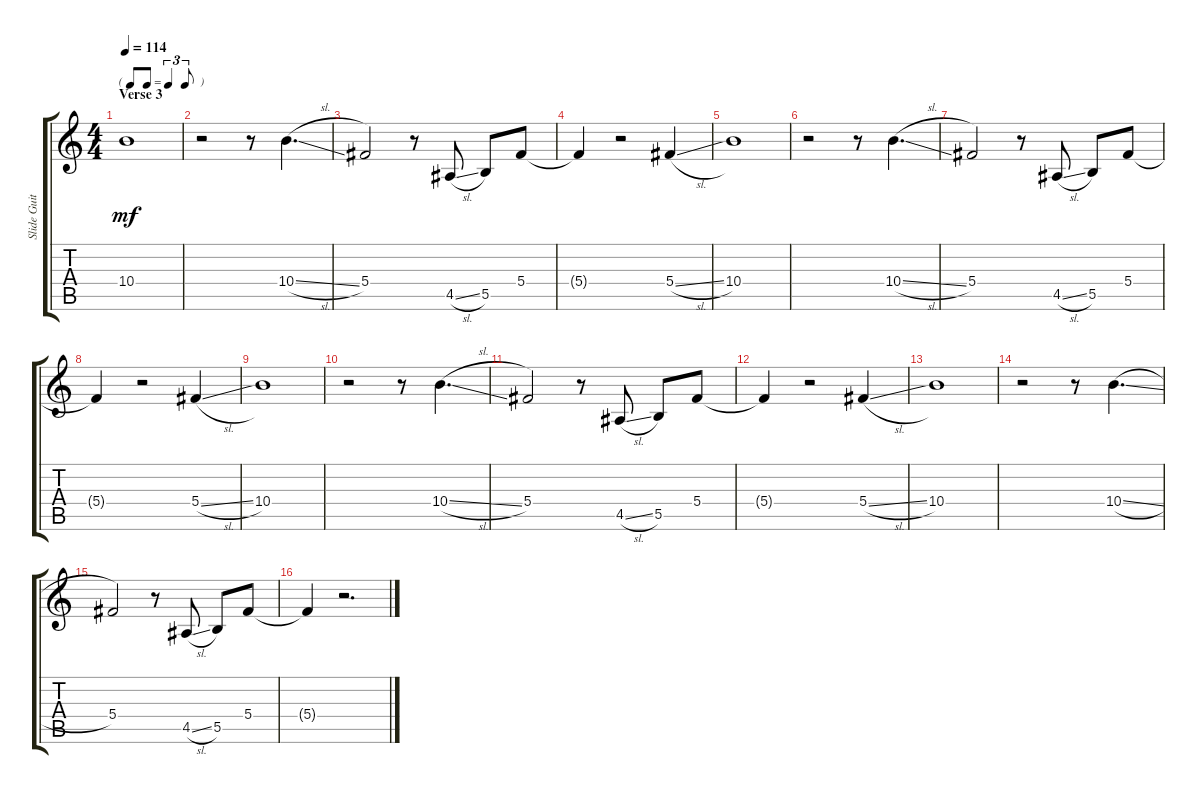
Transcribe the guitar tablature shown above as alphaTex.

\track ("Slide Guitar" "Slide Guit") {instrument electricguitarjazz}
\staff {score tabs}
\tuning (Eb4 Bb3 Gb3 Db3 Gb2 Db2) {hide}
\ts (4 4)
\tf triplet8th
\section ("" "Verse 3")
\tempo 114
\clef g2
\ks c
10.4.1{dy mf} |
r.2 r.8 10.4{sl}.4{d} |
5.4.2 r.8 4.5{sl}.8 5.5.8 5.4.8 |
5.4{t}.4 r.2 5.4{sl}.4 |
10.4.1 |
r.2 r.8 10.4{sl}.4{d} |
5.4.2 r.8 4.5{sl}.8 5.5.8 5.4.8 |
5.4{t}.4 r.2 5.4{sl}.4 |
10.4.1 |
r.2 r.8 10.4{sl}.4{d} |
5.4.2 r.8 4.5{sl}.8 5.5.8 5.4.8 |
5.4{t}.4 r.2 5.4{sl}.4 |
10.4.1 |
r.2 r.8 10.4{sl}.4{d} |
5.4.2 r.8 4.5{sl}.8 5.5.8 5.4.8 |
5.4{t}.4 r.2{d}
